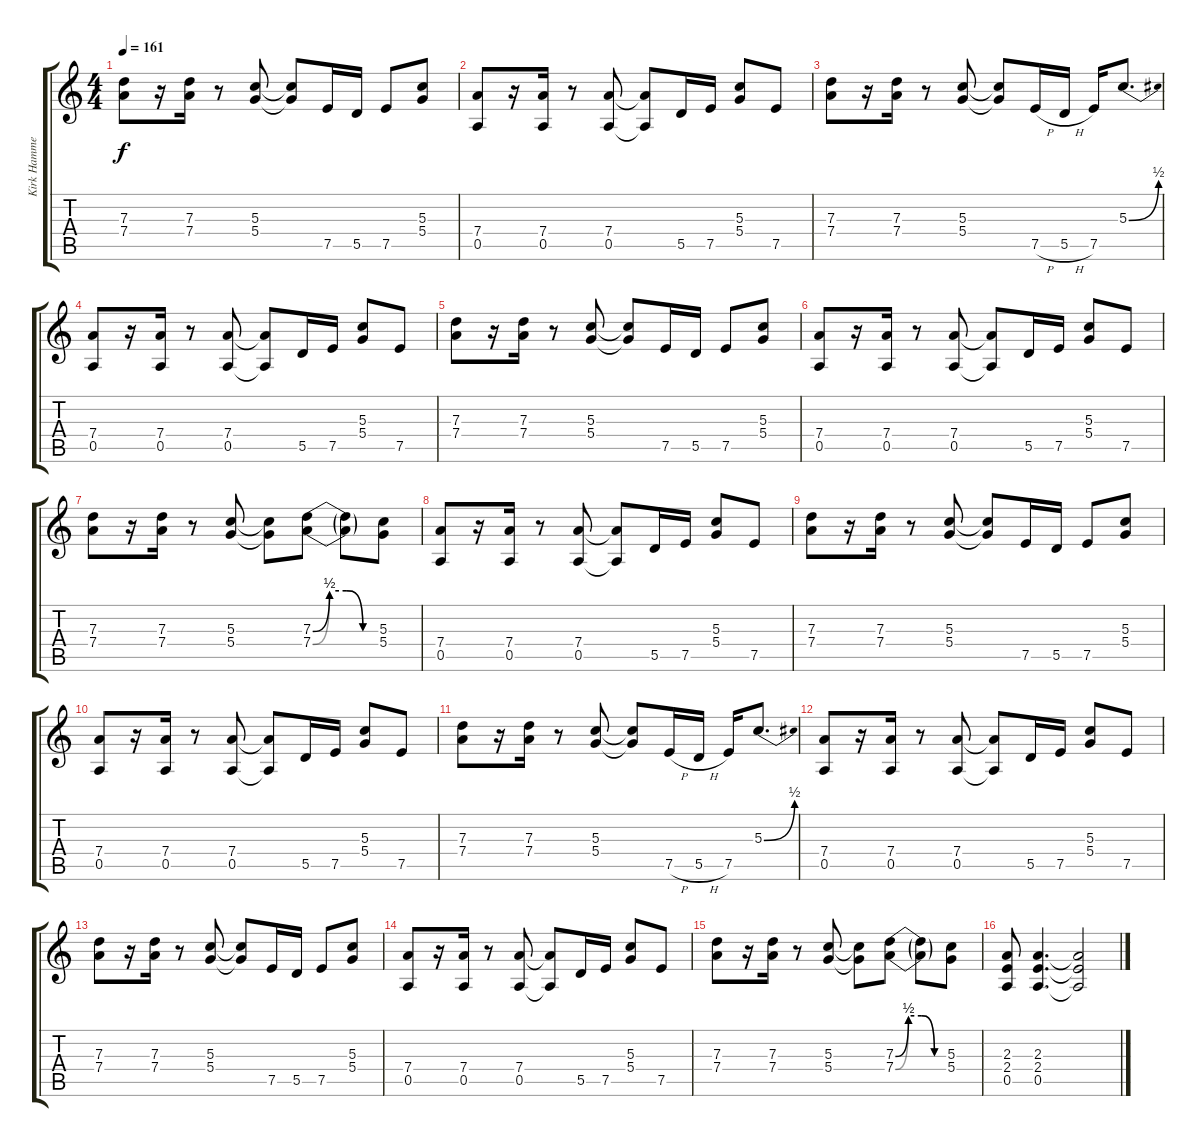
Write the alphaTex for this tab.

\track ("Kirk Hammet (Ov. Gtr)" "Kirk Hamme") {instrument distortionguitar}
\staff {score tabs}
\tuning (E4 B3 G3 D3 A2 E2) {hide}
\ts (4 4)
\tempo 161
\clef g2
\ks c
(7.3 7.4).8{dy f} r.16 (7.3 7.4).16 r.8 (5.3 5.4).8 (5.3{t} 5.4{t}).8 7.5.16 5.5.16 7.5.8 (5.3 5.4).8 |
(7.4 0.5).8 r.16 (7.4 0.5).16 r.8 (7.4 0.5).8 (7.4{t} 0.5{t}).8 5.5.16 7.5.16 (5.3 5.4).8 7.5.8 |
(7.3 7.4).8 r.16 (7.3 7.4).16 r.8 (5.3 5.4).8 (5.3{t} 5.4{t}).8 7.5{h}.16 5.5{h}.16 7.5.16 5.3{be (bend 0 0 60 2)}.8{d} |
(7.4 0.5).8 r.16 (7.4 0.5).16 r.8 (7.4 0.5).8 (7.4{t} 0.5{t}).8 5.5.16 7.5.16 (5.3 5.4).8 7.5.8 |
(7.3 7.4).8 r.16 (7.3 7.4).16 r.8 (5.3 5.4).8 (5.3{t} 5.4{t}).8 7.5.16 5.5.16 7.5.8 (5.3 5.4).8 |
(7.4 0.5).8 r.16 (7.4 0.5).16 r.8 (7.4 0.5).8 (7.4{t} 0.5{t}).8 5.5.16 7.5.16 (5.3 5.4).8 7.5.8 |
(7.3 7.4).8 r.16 (7.3 7.4).16 r.8 (5.3 5.4).8 (5.3{t} 5.4{t}).8 (7.3{be (custom 0 0 15 2 30 2 45 0 60 0)} 7.4{be (custom 0 0 15 2 30 2 45 0 60 0)}).8 (7.3{t} 7.4{t}).8 (5.3 5.4).8 |
(7.4 0.5).8 r.16 (7.4 0.5).16 r.8 (7.4 0.5).8 (7.4{t} 0.5{t}).8 5.5.16 7.5.16 (5.3 5.4).8 7.5.8 |
(7.3 7.4).8 r.16 (7.3 7.4).16 r.8 (5.3 5.4).8 (5.3{t} 5.4{t}).8 7.5.16 5.5.16 7.5.8 (5.3 5.4).8 |
(7.4 0.5).8 r.16 (7.4 0.5).16 r.8 (7.4 0.5).8 (7.4{t} 0.5{t}).8 5.5.16 7.5.16 (5.3 5.4).8 7.5.8 |
(7.3 7.4).8 r.16 (7.3 7.4).16 r.8 (5.3 5.4).8 (5.3{t} 5.4{t}).8 7.5{h}.16 5.5{h}.16 7.5.16 5.3{be (bend 0 0 60 2)}.8{d} |
(7.4 0.5).8 r.16 (7.4 0.5).16 r.8 (7.4 0.5).8 (7.4{t} 0.5{t}).8 5.5.16 7.5.16 (5.3 5.4).8 7.5.8 |
(7.3 7.4).8 r.16 (7.3 7.4).16 r.8 (5.3 5.4).8 (5.3{t} 5.4{t}).8 7.5.16 5.5.16 7.5.8 (5.3 5.4).8 |
(7.4 0.5).8 r.16 (7.4 0.5).16 r.8 (7.4 0.5).8 (7.4{t} 0.5{t}).8 5.5.16 7.5.16 (5.3 5.4).8 7.5.8 |
(7.3 7.4).8 r.16 (7.3 7.4).16 r.8 (5.3 5.4).8 (5.3{t} 5.4{t}).8 (7.3{be (custom 0 0 15 2 30 2 45 0 60 0)} 7.4{be (custom 0 0 15 2 30 2 45 0 60 0)}).8 (7.3{t} 7.4{t}).8 (5.3 5.4).8 |
(2.3 2.4 0.5).8 (2.3 2.4 0.5).4{d} (2.3{t} 2.4{t} 0.5{t}).2
